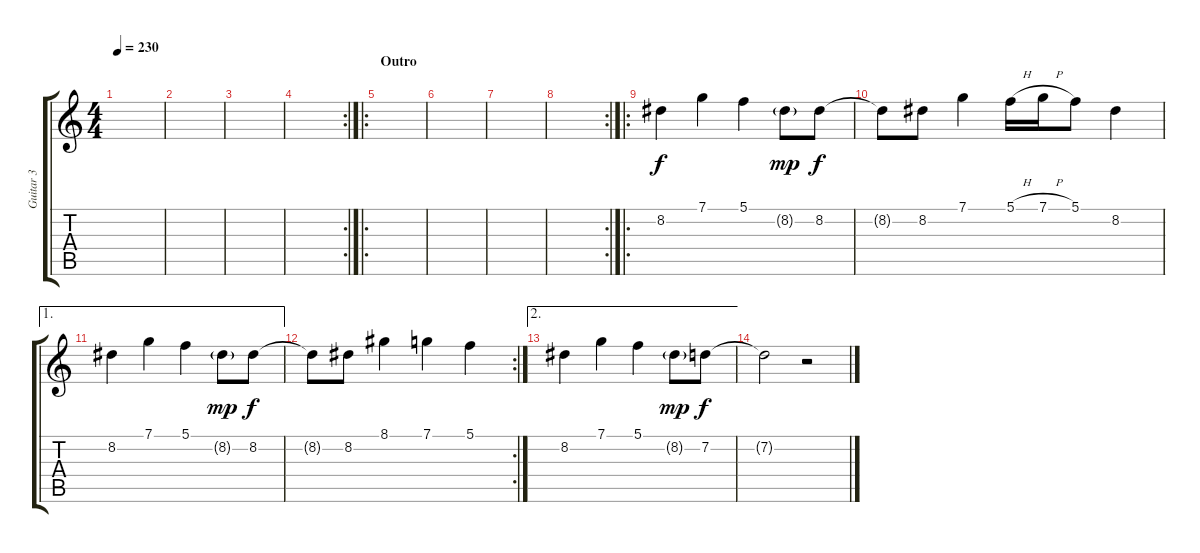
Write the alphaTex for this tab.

\track ("Guitar 3" "Guitar 3") {instrument distortionguitar}
\staff {score tabs}
\tuning (C4 G3 Eb3 Bb2 F2 C2) {hide}
\ts (4 4)
\tempo 230
\clef g2
\ks c
|
|
|
\rc 2
|
\ro
\section ("" "Outro")
|
|
|
\rc 2
|
\ro
8.2.4 7.1.4 5.1.4 8.2{g}.8{dy mp} 8.2.8{dy f} |
8.2{t}.8 8.2.8 7.1.4 5.1{h}.16 7.1{h}.16 5.1.8 8.2.4 |
\ae 1
8.2.4 7.1.4 5.1.4 8.2{g}.8{dy mp} 8.2.8{dy f} |
\rc 2
8.2{t}.8 8.2.8 8.1.4 7.1.4 5.1.4 |
\ae 2
8.2.4 7.1.4 5.1.4 8.2{g}.8{dy mp} 7.2.8{dy f} |
7.2{t}.2 r.2
